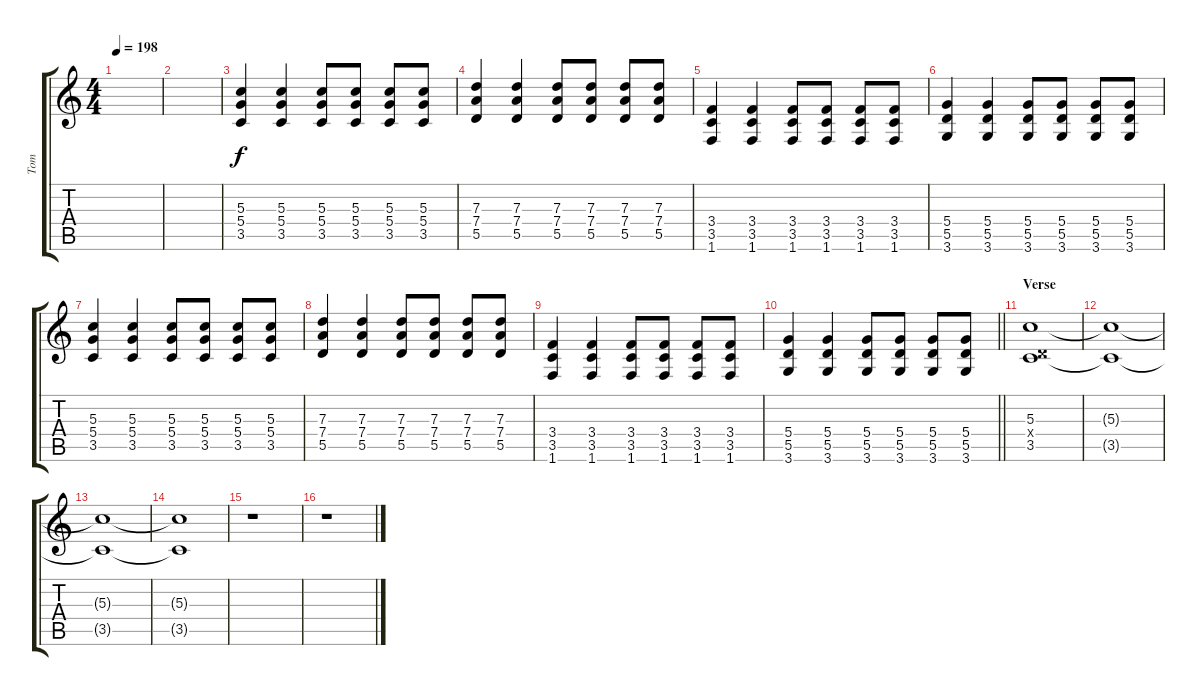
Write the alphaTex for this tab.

\track ("Tom" "Tom") {instrument distortionguitar}
\staff {score tabs}
\tuning (E4 B3 G3 D3 A2 E2) {hide}
\ts (4 4)
\tempo 198
\clef g2
\ks c
|
|
(5.3 5.4 3.5).4 (5.3 5.4 3.5).4 (5.3 5.4 3.5).8 (5.3 5.4 3.5).8 (5.3 5.4 3.5).8 (5.3 5.4 3.5).8 |
(7.3 7.4 5.5).4 (7.3 7.4 5.5).4 (7.3 7.4 5.5).8 (7.3 7.4 5.5).8 (7.3 7.4 5.5).8 (7.3 7.4 5.5).8 |
(3.4 3.5 1.6).4 (3.4 3.5 1.6).4 (3.4 3.5 1.6).8 (3.4 3.5 1.6).8 (3.4 3.5 1.6).8 (3.4 3.5 1.6).8 |
(5.4 5.5 3.6).4 (5.4 5.5 3.6).4 (5.4 5.5 3.6).8 (5.4 5.5 3.6).8 (5.4 5.5 3.6).8 (5.4 5.5 3.6).8 |
(5.3 5.4 3.5).4 (5.3 5.4 3.5).4 (5.3 5.4 3.5).8 (5.3 5.4 3.5).8 (5.3 5.4 3.5).8 (5.3 5.4 3.5).8 |
(7.3 7.4 5.5).4 (7.3 7.4 5.5).4 (7.3 7.4 5.5).8 (7.3 7.4 5.5).8 (7.3 7.4 5.5).8 (7.3 7.4 5.5).8 |
(3.4 3.5 1.6).4 (3.4 3.5 1.6).4 (3.4 3.5 1.6).8 (3.4 3.5 1.6).8 (3.4 3.5 1.6).8 (3.4 3.5 1.6).8 |
\barLineRight lightlight
(5.4 5.5 3.6).4 (5.4 5.5 3.6).4 (5.4 5.5 3.6).8 (5.4 5.5 3.6).8 (5.4 5.5 3.6).8 (5.4 5.5 3.6).8 |
\section ("" "Verse")
(5.3 0.4{x} 3.5).1 |
(5.3{t} 3.5{t}).1{volume 5} |
(5.3{t} 3.5{t}).1 |
(5.3{t} 3.5{t}).1 |
r.1{volume 14} |
r.1
